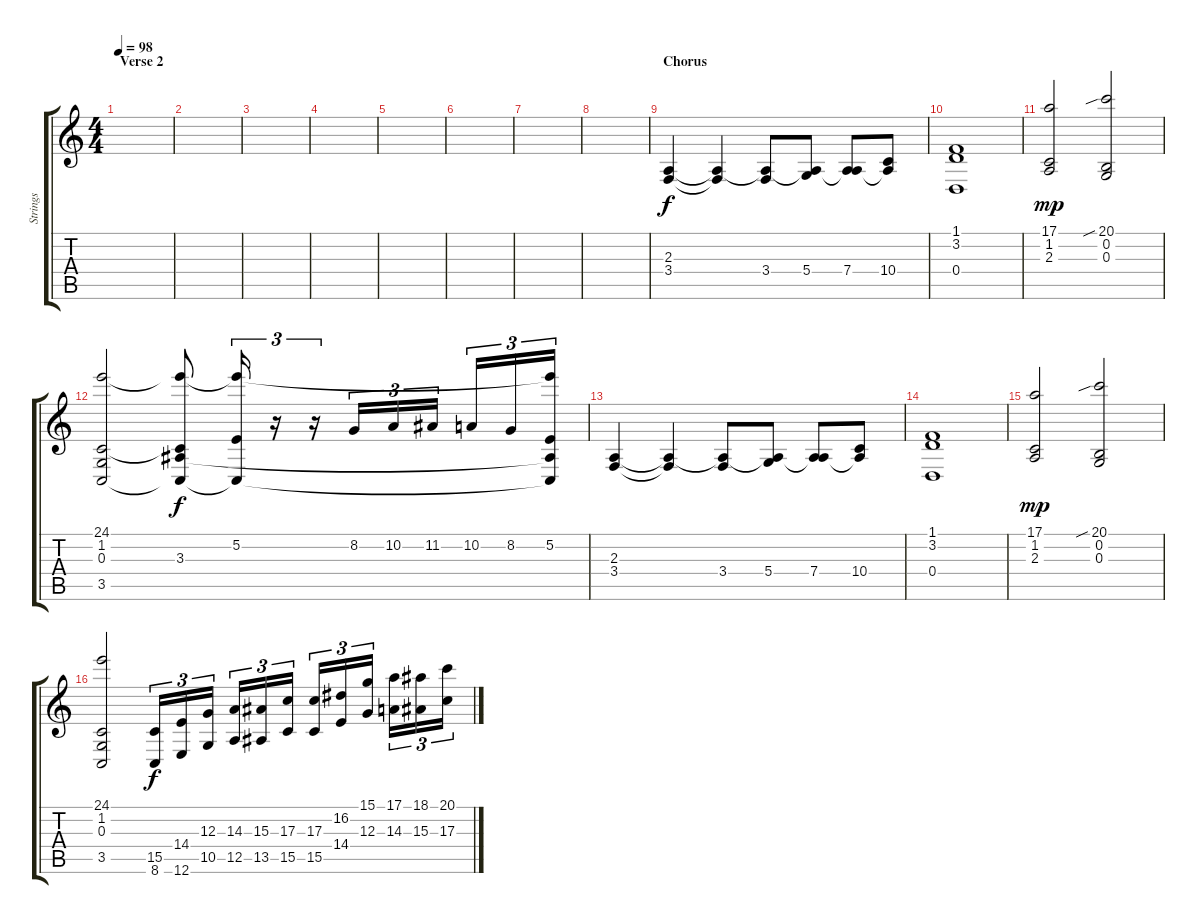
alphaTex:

\track ("Strings" "Strings") {instrument stringensemble1}
\staff {score tabs}
\tuning (E4 B3 G3 D3 A2 E2) {hide}
\ts (4 4)
\section ("" "Verse 2")
\tempo 98
\clef g2
\ks c
|
|
|
|
|
|
|
|
\section ("" "Chorus")
(2.3 3.4).4 (2.3{t} 3.4{t}).4 (2.3{t} 3.4).8 (2.3{t} 5.4).8 (2.3{t} 7.4).8 (2.3{t} 10.4).8 |
(1.1 3.2 0.4).1 |
(17.1 1.2 2.3).2{dy mp} (20.1{sib} 0.2 0.3).2 |
(24.1 1.2 0.3 3.5).2 (24.1{t} 1.2{t} 3.3 3.5{t}).8{dy f} (24.1{t} 5.2 3.5{t}).16{tu (3 2)} r.16{tu (3 2)} r.16{tu (3 2)} 8.2.16{tu (3 2)} 10.2.16{tu (3 2)} 11.2.16{tu (3 2)} 10.2.16{tu (3 2)} 8.2.16{tu (3 2)} (24.1{t} 5.2 3.3{t} 3.5{t}).16{tu (3 2)} |
(2.3 3.4).4 (2.3{t} 3.4{t}).4 (2.3{t} 3.4).8 (2.3{t} 5.4).8 (2.3{t} 7.4).8 (2.3{t} 10.4).8 |
(1.1 3.2 0.4).1 |
(17.1 1.2 2.3).2{dy mp} (20.1{sib} 0.2 0.3).2 |
(24.1 1.2 0.3 3.5).2 (15.5 8.6).16{tu (3 2) dy f} (14.4 12.6).16{tu (3 2)} (12.3 10.5).16{tu (3 2)} (14.3 12.5).16{tu (3 2)} (15.3 13.5).16{tu (3 2)} (17.3 15.5).16{tu (3 2)} (17.3 15.5).16{tu (3 2)} (16.2 14.4).16{tu (3 2)} (15.1 12.3).16{tu (3 2)} (17.1 14.3).16{tu (3 2)} (18.1 15.3).16{tu (3 2)} (20.1 17.3).16{tu (3 2)}
